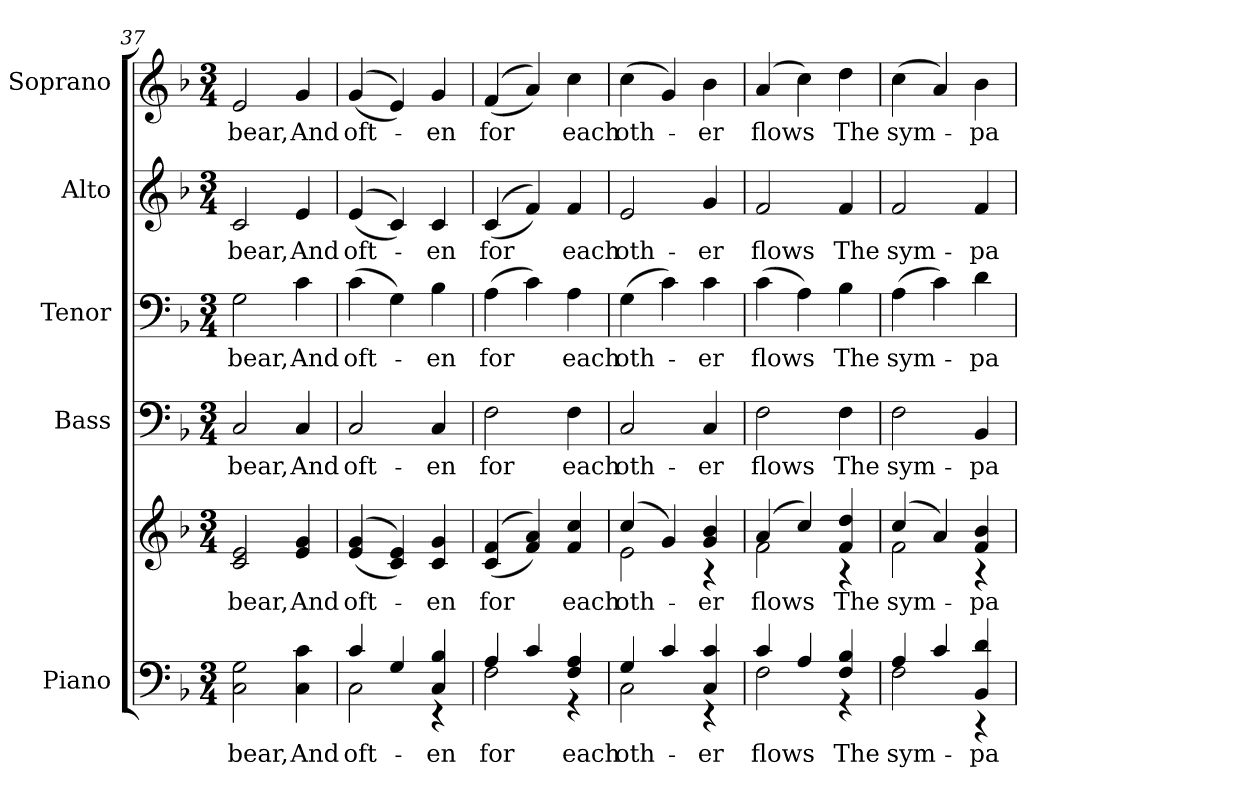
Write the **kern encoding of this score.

**kern	**text	**kern	**text	**kern	**text	**kern	**text	**kern	**text	**kern	**text
*part5	*part5	*part5	*part5	*part4	*part4	*part3	*part3	*part2	*part2	*part1	*part1
*staff6	*staff6	*staff5	*staff5	*staff4	*staff4	*staff3	*staff3	*staff2	*staff2	*staff1	*staff1
*I"Piano	*	*	*	*I"Bass	*	*I"Tenor	*	*I"Alto	*	*I"Soprano	*
*I'Pno.	*	*	*	*I'B.	*	*I'T.	*	*I'A.	*	*I'S.	*
!!LO:PB:g=z
*clefF4	*	*clefG2	*	*clefF4	*	*clefF4	*	*clefG2	*	*clefG2	*
*k[b-]	*	*k[b-]	*	*k[b-]	*	*k[b-]	*	*k[b-]	*	*k[b-]	*
*F:	*	*F:	*	*F:	*	*F:	*	*F:	*	*F:	*
*M3/4	*	*M3/4	*	*M3/4	*	*M3/4	*	*M3/4	*	*M3/4	*
=37	=37	=37	=37	=37	=37	=37	=37	=37	=37	=37	=37
!	!LO:LY:b:color=#000000	!	!	!	!	!	!	!	!	!	!
!	!	!	!LO:LY:b:color=#000000	!	!	!	!	!	!	!	!
!	!	!	!	!	!LO:LY:b:color=#000000	!	!	!	!	!	!
!	!	!	!	!	!	!	!LO:LY:b:color=#000000	!	!	!	!
!	!	!	!	!	!	!	!	!	!LO:LY:b:color=#000000	!	!
!	!	!	!	!	!	!	!	!	!	!	!LO:LY:b:color=#000000
2Ci\ 2Gi	bear,	2ci/ 2ei	bear,	2Ci/	bear,	2Gi\	bear,	2ci/	bear,	2ei/	bear,
!	!LO:LY:b:color=#000000	!	!	!	!	!	!	!	!	!	!
!	!	!	!LO:LY:b:color=#000000	!	!	!	!	!	!	!	!
!	!	!	!	!	!LO:LY:b:color=#000000	!	!	!	!	!	!
!	!	!	!	!	!	!	!LO:LY:b:color=#000000	!	!	!	!
!	!	!	!	!	!	!	!	!	!LO:LY:b:color=#000000	!	!
!	!	!	!	!	!	!	!	!	!	!	!LO:LY:b:color=#000000
4Ci\ 4ci	And	4ei/ 4gi	And	4Ci/	And	4ci\	And	4ei/	And	4gi/	And
=38	=38	=38	=38	=38	=38	=38	=38	=38	=38	=38	=38
!	!LO:LY:b:color=#000000	!	!	!	!	!	!	!	!	!	!
*^	*	*	*	*	*	*	*	*	*	*	*
!	!	!	!	!LO:LY:b:color=#000000	!	!	!	!	!	!	!	!
!	!	!	!	!	!	!LO:LY:b:color=#000000	!	!	!	!	!	!
!	!	!	!	!	!	!	!	!LO:LY:b:color=#000000	!	!	!	!
!	!	!	!	!	!	!	!	!	!	!LO:LY:b:color=#000000	!	!
!	!	!	!	!	!	!	!	!	!	!	!	!LO:LY:b:color=#000000
4ci/	2Ci\	oft-	((4ei/ 4gi	oft-	2Ci/	oft-	(4ci\	oft-	((4ei/	oft-	((4gi/	oft-
4Gi/	.	.	4ci/ 4ei))	.	.	.	4Gi\)	.	4ci/))	.	4ei/))	.
!	!	!LO:LY:b:color=#000000	!	!	!	!	!	!	!	!	!	!
!	!	!	!	!LO:LY:b:color=#000000	!	!	!	!	!	!	!	!
!	!	!	!	!	!	!LO:LY:b:color=#000000	!	!	!	!	!	!
!	!	!	!	!	!	!	!	!LO:LY:b:color=#000000	!	!	!	!
!	!	!	!	!	!	!	!	!	!	!LO:LY:b:color=#000000	!	!
!	!	!	!	!	!	!	!	!	!	!	!	!LO:LY:b:color=#000000
4Ci/ 4B-i	4r	-en	4ci/ 4gi	-en	4Ci/	-en	4B-i\	-en	4ci/	-en	4gi/	-en
!!LO:PB:g=z
=39	=39	=39	=39	=39	=39	=39	=39	=39	=39	=39	=39	=39
!	!	!LO:LY:b:color=#000000	!	!	!	!	!	!	!	!	!	!
!	!	!	!	!LO:LY:b:color=#000000	!	!	!	!	!	!	!	!
!	!	!	!	!	!	!LO:LY:b:color=#000000	!	!	!	!	!	!
!	!	!	!	!	!	!	!	!LO:LY:b:color=#000000	!	!	!	!
!	!	!	!	!	!	!	!	!	!	!LO:LY:b:color=#000000	!	!
!	!	!	!	!	!	!	!	!	!	!	!	!LO:LY:b:color=#000000
4Ai/	2Fi\	for	((4ci/ 4fi	for	2Fi\	for	(4Ai\	for	((4ci/	for	((4fi/	for
4ci/	.	.	4fi/ 4ai))	.	.	.	4ci\)	.	4fi/))	.	4ai/))	.
!	!	!LO:LY:b:color=#000000	!	!	!	!	!	!	!	!	!	!
!	!	!	!	!LO:LY:b:color=#000000	!	!	!	!	!	!	!	!
!	!	!	!	!	!	!LO:LY:b:color=#000000	!	!	!	!	!	!
!	!	!	!	!	!	!	!	!LO:LY:b:color=#000000	!	!	!	!
!	!	!	!	!	!	!	!	!	!	!LO:LY:b:color=#000000	!	!
!	!	!	!	!	!	!	!	!	!	!	!	!LO:LY:b:color=#000000
4Fi/ 4Ai	4r	each	4fi/ 4cci	each	4Fi\	each	4Ai\	each	4fi/	each	4cci\	each
=40	=40	=40	=40	=40	=40	=40	=40	=40	=40	=40	=40	=40
!	!	!LO:LY:b:color=#000000	!	!	!	!	!	!	!	!	!	!
!	!	!	!	!LO:LY:b:color=#000000	!	!	!	!	!	!	!	!
*	*	*	*^	*	*	*	*	*	*	*	*	*
!	!	!	!	!	!	!	!LO:LY:b:color=#000000	!	!	!	!	!	!
!	!	!	!	!	!	!	!	!	!LO:LY:b:color=#000000	!	!	!	!
!	!	!	!	!	!	!	!	!	!	!	!LO:LY:b:color=#000000	!	!
!	!	!	!	!	!	!	!	!	!	!	!	!	!LO:LY:b:color=#000000
4Gi/	2Ci\	oth-	(4cci/	2ei\	oth-	2Ci/	oth-	(4Gi\	oth-	2ei/	oth-	(4cci\	oth-
4ci/	.	.	4gi/)	.	.	.	.	4ci\)	.	.	.	4gi/)	.
!	!	!LO:LY:b:color=#000000	!	!	!	!	!	!	!	!	!	!	!
!	!	!	!	!	!LO:LY:b:color=#000000	!	!	!	!	!	!	!	!
!	!	!	!	!	!	!	!LO:LY:b:color=#000000	!	!	!	!	!	!
!	!	!	!	!	!	!	!	!	!LO:LY:b:color=#000000	!	!	!	!
!	!	!	!	!	!	!	!	!	!	!	!LO:LY:b:color=#000000	!	!
!	!	!	!	!	!	!	!	!	!	!	!	!	!LO:LY:b:color=#000000
4Ci/ 4ci	4r	-er	4gi/ 4b-i	4r	-er	4Ci/	-er	4ci\	-er	4gi/	-er	4b-i\	-er
!!LO:PB:g=z
=41	=41	=41	=41	=41	=41	=41	=41	=41	=41	=41	=41	=41	=41
!	!	!LO:LY:b:color=#000000	!	!	!	!	!	!	!	!	!	!	!
!	!	!	!	!	!LO:LY:b:color=#000000	!	!	!	!	!	!	!	!
!	!	!	!	!	!	!	!LO:LY:b:color=#000000	!	!	!	!	!	!
!	!	!	!	!	!	!	!	!	!LO:LY:b:color=#000000	!	!	!	!
!	!	!	!	!	!	!	!	!	!	!	!LO:LY:b:color=#000000	!	!
!	!	!	!	!	!	!	!	!	!	!	!	!	!LO:LY:b:color=#000000
4ci/	2Fi\	flows	(4ai/	2fi\	flows	2Fi\	flows	(4ci\	flows	2fi/	flows	(4ai/	flows
4Ai/	.	.	4cci/)	.	.	.	.	4Ai\)	.	.	.	4cci\)	.
!	!	!LO:LY:b:color=#000000	!	!	!	!	!	!	!	!	!	!	!
!	!	!	!	!	!LO:LY:b:color=#000000	!	!	!	!	!	!	!	!
!	!	!	!	!	!	!	!LO:LY:b:color=#000000	!	!	!	!	!	!
!	!	!	!	!	!	!	!	!	!LO:LY:b:color=#000000	!	!	!	!
!	!	!	!	!	!	!	!	!	!	!	!LO:LY:b:color=#000000	!	!
!	!	!	!	!	!	!	!	!	!	!	!	!	!LO:LY:b:color=#000000
4Fi/ 4B-i	4r	The	4fi/ 4ddi	4r	The	4Fi\	The	4B-i\	The	4fi/	The	4ddi\	The
=42	=42	=42	=42	=42	=42	=42	=42	=42	=42	=42	=42	=42	=42
!	!	!LO:LY:b:color=#000000	!	!	!	!	!	!	!	!	!	!	!
!	!	!	!	!	!LO:LY:b:color=#000000	!	!	!	!	!	!	!	!
!	!	!	!	!	!	!	!LO:LY:b:color=#000000	!	!	!	!	!	!
!	!	!	!	!	!	!	!	!	!LO:LY:b:color=#000000	!	!	!	!
!	!	!	!	!	!	!	!	!	!	!	!LO:LY:b:color=#000000	!	!
!	!	!	!	!	!	!	!	!	!	!	!	!	!LO:LY:b:color=#000000
4Ai/	2Fi\	sym-	(4cci/	2fi\	sym-	2Fi\	sym-	(4Ai\	sym-	2fi/	sym-	(4cci\	sym-
4ci/	.	.	4ai/)	.	.	.	.	4ci\)	.	.	.	4ai/)	.
!	!	!LO:LY:b:color=#000000	!	!	!	!	!	!	!	!	!	!	!
!	!	!	!	!	!LO:LY:b:color=#000000	!	!	!	!	!	!	!	!
!	!	!	!	!	!	!	!LO:LY:b:color=#000000	!	!	!	!	!	!
!	!	!	!	!	!	!	!	!	!LO:LY:b:color=#000000	!	!	!	!
!	!	!	!	!	!	!	!	!	!	!	!LO:LY:b:color=#000000	!	!
!	!	!	!	!	!	!	!	!	!	!	!	!	!LO:LY:b:color=#000000
4BB-i/ 4di	4r	-pa-	4fi/ 4b-i	4r	-pa-	4BB-i/	-pa-	4di\	-pa-	4fi/	-pa-	4b-i\	-pa-
*v	*v	*	*	*	*	*	*	*	*	*	*	*	*
*	*	*v	*v	*	*	*	*	*	*	*	*	*
=	=	=	=	=	=	=	=	=	=	=	=
*-	*-	*-	*-	*-	*-	*-	*-	*-	*-	*-	*-
